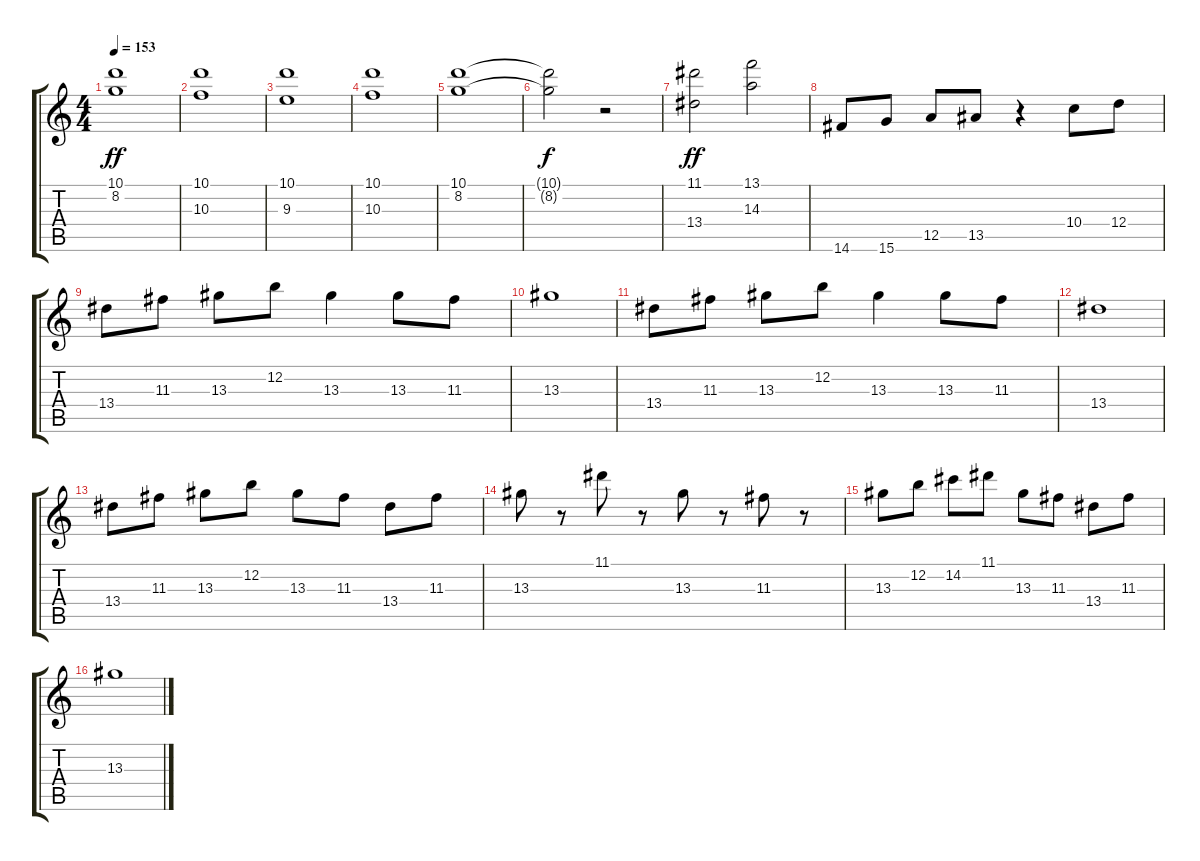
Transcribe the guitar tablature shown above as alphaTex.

\track "" {instrument distortionguitar}
\staff {score tabs}
\tuning (E4 B3 G3 D3 A2 E2) {hide}
\ts (4 4)
\tempo 153
\clef g2
\ks c
(10.1 8.2).1{dy ff} |
(10.1 10.3).1 |
(10.1 9.3).1 |
(10.1 10.3).1 |
(10.1 8.2).1 |
(10.1{t} 8.2{t}).2{dy f} r.2 |
(11.1 13.4).2{dy ff} (13.1 14.3).2 |
14.6.8 15.6.8 12.5.8 13.5.8 r.4 10.4.8 12.4.8 |
13.4.8 11.3.8 13.3.8 12.2.8 13.3.4 13.3.8 11.3.8 |
13.3.1 |
13.4.8 11.3.8 13.3.8 12.2.8 13.3.4 13.3.8 11.3.8 |
13.4.1 |
13.4.8 11.3.8 13.3.8 12.2.8 13.3.8 11.3.8 13.4.8 11.3.8 |
13.3.8 r.8 11.1.8 r.8 13.3.8 r.8 11.3.8 r.8 |
13.3.8 12.2.8 14.2.8 11.1.8 13.3.8 11.3.8 13.4.8 11.3.8 |
13.3.1
